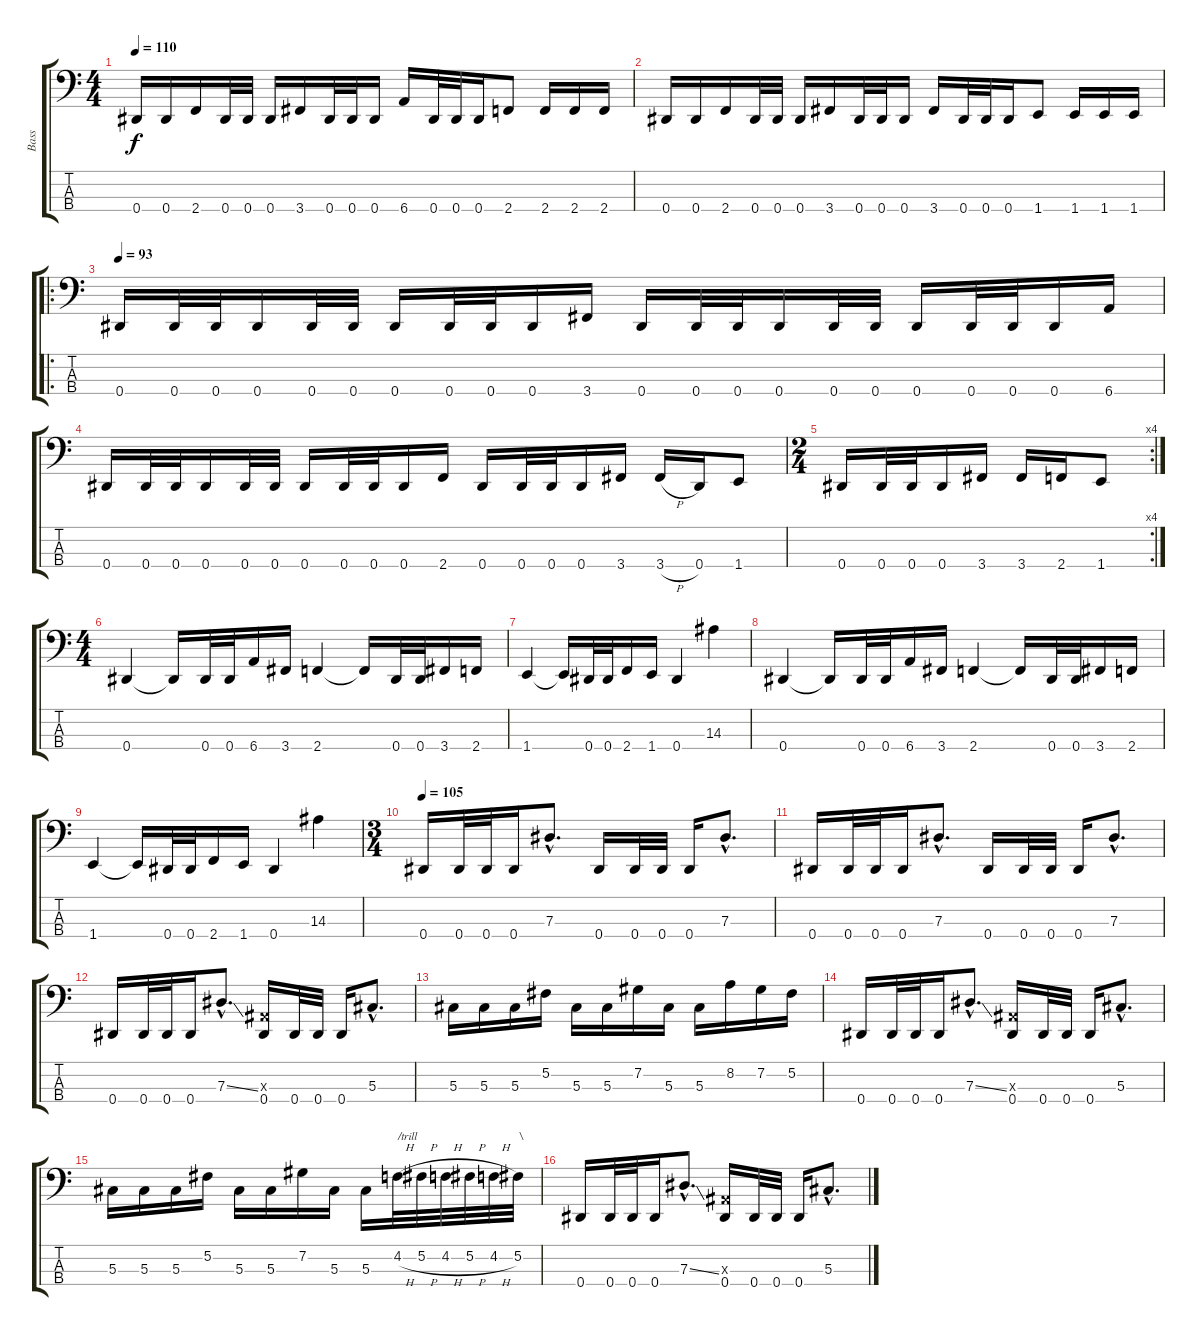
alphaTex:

\track ("Bass" "Bass") {instrument electricbasspick}
\staff {score tabs}
\tuning (Gb2 Db2 Ab1 Eb1) {hide}
\ts (4 4)
\tempo 110
\clef f4
\ks c
0.4.16{dy f} 0.4.16 2.4.16 0.4.32 0.4.32 0.4.16 3.4.16 0.4.32 0.4.32 0.4.16 6.4.16 0.4.32 0.4.32 0.4.16 2.4.8 2.4.16 2.4.16 2.4.16 |
0.4.16 0.4.16 2.4.16 0.4.32 0.4.32 0.4.16 3.4.16 0.4.32 0.4.32 0.4.16 3.4.16 0.4.32 0.4.32 0.4.16 1.4.8 1.4.16 1.4.16 1.4.16 |
\ro
\tempo 93
0.4.16 0.4.32 0.4.32 0.4.16 0.4.32 0.4.32 0.4.16 0.4.32 0.4.32 0.4.16 3.4.16 0.4.16 0.4.32 0.4.32 0.4.16 0.4.32 0.4.32 0.4.16 0.4.32 0.4.32 0.4.16 6.4.16 |
0.4.16 0.4.32 0.4.32 0.4.16 0.4.32 0.4.32 0.4.16 0.4.32 0.4.32 0.4.16 2.4.16 0.4.16 0.4.32 0.4.32 0.4.16 3.4.16 3.4{h}.16 0.4.16 1.4.8 |
\rc 4
\ts (2 4)
0.4.16 0.4.32 0.4.32 0.4.16 3.4.16 3.4.16 2.4.16 1.4.8 |
\ts (4 4)
0.4.4 0.4{t}.16 0.4.32 0.4.32 6.4.16 3.4.16 2.4.4 2.4{t}.16 0.4.32 0.4.32 3.4.16 2.4.16 |
1.4.4 1.4{t}.16 0.4.32 0.4.32 2.4.16 1.4.16 0.4.4 14.3.4 |
0.4.4 0.4{t}.16 0.4.32 0.4.32 6.4.16 3.4.16 2.4.4 2.4{t}.16 0.4.32 0.4.32 3.4.16 2.4.16 |
1.4.4 1.4{t}.16 0.4.32 0.4.32 2.4.16 1.4.16 0.4.4 14.3.4 |
\ts (3 4)
\tempo 105
0.4.16 0.4.32 0.4.32 0.4.16 7.3{hac}.8{d} 0.4.16 0.4.32 0.4.32 0.4.16 7.3{hac}.8{d} |
0.4.16 0.4.32 0.4.32 0.4.16 7.3{hac}.8{d} 0.4.16 0.4.32 0.4.32 0.4.16 7.3{hac}.8{d} |
0.4.16 0.4.32 0.4.32 0.4.16 7.3{ss hac}.8{d} (2.3{x} 0.4).16 0.4.32 0.4.32 0.4.16 5.3{hac}.8{d} |
5.3.16 5.3.16 5.3.16 5.2.16 5.3.16 5.3.16 7.2.16 5.3.16 5.3.16 8.2.16 7.2.16 5.2.16 |
0.4.16 0.4.32 0.4.32 0.4.16 7.3{ss hac}.8{d} (2.3{x} 0.4).16 0.4.32 0.4.32 0.4.16 5.3{hac}.8{d} |
5.3.16 5.3.16 5.3.16 5.2.16 5.3.16 5.3.16 7.2.16 5.3.16 5.3.16 4.2{h}.32{txt "/trill"} 5.2{h}.32 4.2{h}.32 5.2{h}.32 4.2{h}.32 5.2.32{txt "\\"} |
0.4.16 0.4.32 0.4.32 0.4.16 7.3{ss hac}.8{d} (2.3{x} 0.4).16 0.4.32 0.4.32 0.4.16 5.3{hac}.8{d}
